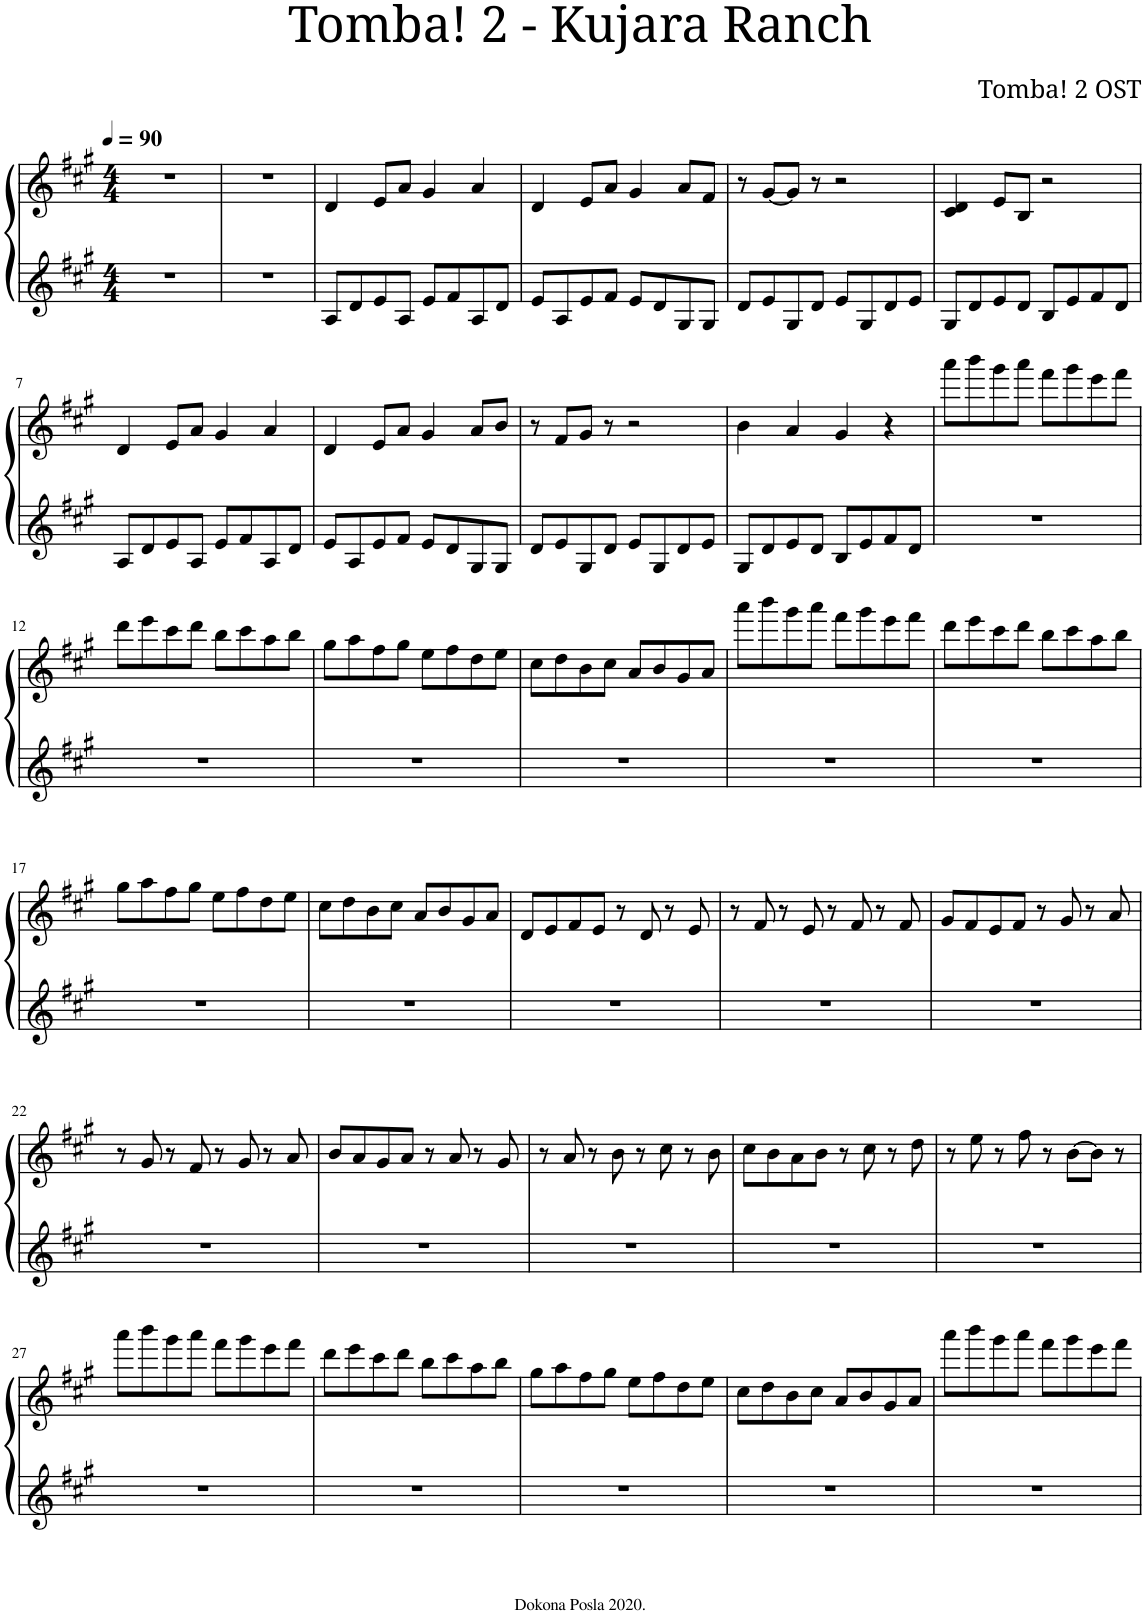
**kern	**kern
*part1	*part1
*staff2	*staff1
*I"Piano	*
*I'Pno.	*
*clefG2	*clefG2
*k[f#c#g#]	*k[f#c#g#]
*M4/4	*M4/4
*MM90	*MM90
=1	=1
1r	1r
=2	=2
1r	1r
=3	=3
8A/L	4d/
8d/	.
8e/	8e/L
8A/J	8a/J
8e/L	4g#/
8f#/	.
8A/	4a/
8d/J	.
=4	=4
8e/L	4d/
8A/	.
8e/	8e/L
8f#/J	8a/J
8e/L	4g#/
8d/	.
8G#/	8a/L
8G#/J	8f#/J
=5	=5
8d/L	8r
8e/	[8g#/L
8G#/	8g#/J]
8d/J	8r
8e/L	2r
8G#/	.
8d/	.
8e/J	.
=6	=6
8G#/L	4c#/ 4d/
8d/	.
8e/	8e/L
8d/J	8B/J
8B/L	2r
8e/	.
8f#/	.
8d/J	.
!!LO:LB:g=z
=7	=7
8A/L	4d/
8d/	.
8e/	8e/L
8A/J	8a/J
8e/L	4g#/
8f#/	.
8A/	4a/
8d/J	.
=8	=8
8e/L	4d/
8A/	.
8e/	8e/L
8f#/J	8a/J
8e/L	4g#/
8d/	.
8G#/	8a/L
8G#/J	8b/J
=9	=9
8d/L	8r
8e/	8f#/L
8G#/	8g#/J
8d/J	8r
8e/L	2r
8G#/	.
8d/	.
8e/J	.
=10	=10
8G#/L	4b\
8d/	.
8e/	4a/
8d/J	.
8B/L	4g#/
8e/	.
8f#/	4r
8d/J	.
=11	=11
1r	8aaa\L
.	8bbb\
.	8ggg#\
.	8aaa\J
.	8fff#\L
.	8ggg#\
.	8eee\
.	8fff#\J
!!LO:LB:g=z
=12	=12
1r	8ddd\L
.	8eee\
.	8ccc#\
.	8ddd\J
.	8bb\L
.	8ccc#\
.	8aa\
.	8bb\J
=13	=13
1r	8gg#\L
.	8aa\
.	8ff#\
.	8gg#\J
.	8ee\L
.	8ff#\
.	8dd\
.	8ee\J
=14	=14
1r	8cc#\L
.	8dd\
.	8b\
.	8cc#\J
.	8a/L
.	8b/
.	8g#/
.	8a/J
=15	=15
1r	8aaa\L
.	8bbb\
.	8ggg#\
.	8aaa\J
.	8fff#\L
.	8ggg#\
.	8eee\
.	8fff#\J
=16	=16
1r	8ddd\L
.	8eee\
.	8ccc#\
.	8ddd\J
.	8bb\L
.	8ccc#\
.	8aa\
.	8bb\J
!!LO:LB:g=z
=17	=17
1r	8gg#\L
.	8aa\
.	8ff#\
.	8gg#\J
.	8ee\L
.	8ff#\
.	8dd\
.	8ee\J
=18	=18
1r	8cc#\L
.	8dd\
.	8b\
.	8cc#\J
.	8a/L
.	8b/
.	8g#/
.	8a/J
=19	=19
1r	8d/L
.	8e/
.	8f#/
.	8e/J
.	8r
.	8d/
.	8r
.	8e/
=20	=20
1r	8r
.	8f#/
.	8r
.	8e/
.	8r
.	8f#/
.	8r
.	8f#/
=21	=21
1r	8g#/L
.	8f#/
.	8e/
.	8f#/J
.	8r
.	8g#/
.	8r
.	8a/
!!LO:LB:g=z
=22	=22
1r	8r
.	8g#/
.	8r
.	8f#/
.	8r
.	8g#/
.	8r
.	8a/
=23	=23
1r	8b/L
.	8a/
.	8g#/
.	8a/J
.	8r
.	8a/
.	8r
.	8g#/
=24	=24
1r	8r
.	8a/
.	8r
.	8b\
.	8r
.	8cc#\
.	8r
.	8b\
=25	=25
1r	8cc#\L
.	8b\
.	8a\
.	8b\J
.	8r
.	8cc#\
.	8r
.	8dd\
=26	=26
1r	8r
.	8ee\
.	8r
.	8ff#\
.	8r
.	[8b\L
.	8b\J]
.	8r
!!LO:LB:g=z
=27	=27
1r	8aaa\L
.	8bbb\
.	8ggg#\
.	8aaa\J
.	8fff#\L
.	8ggg#\
.	8eee\
.	8fff#\J
=28	=28
1r	8ddd\L
.	8eee\
.	8ccc#\
.	8ddd\J
.	8bb\L
.	8ccc#\
.	8aa\
.	8bb\J
=29	=29
1r	8gg#\L
.	8aa\
.	8ff#\
.	8gg#\J
.	8ee\L
.	8ff#\
.	8dd\
.	8ee\J
=30	=30
1r	8cc#\L
.	8dd\
.	8b\
.	8cc#\J
.	8a/L
.	8b/
.	8g#/
.	8a/J
=31	=31
1r	8aaa\L
.	8bbb\
.	8ggg#\
.	8aaa\J
.	8fff#\L
.	8ggg#\
.	8eee\
.	8fff#\J
=	=
*-	*-
